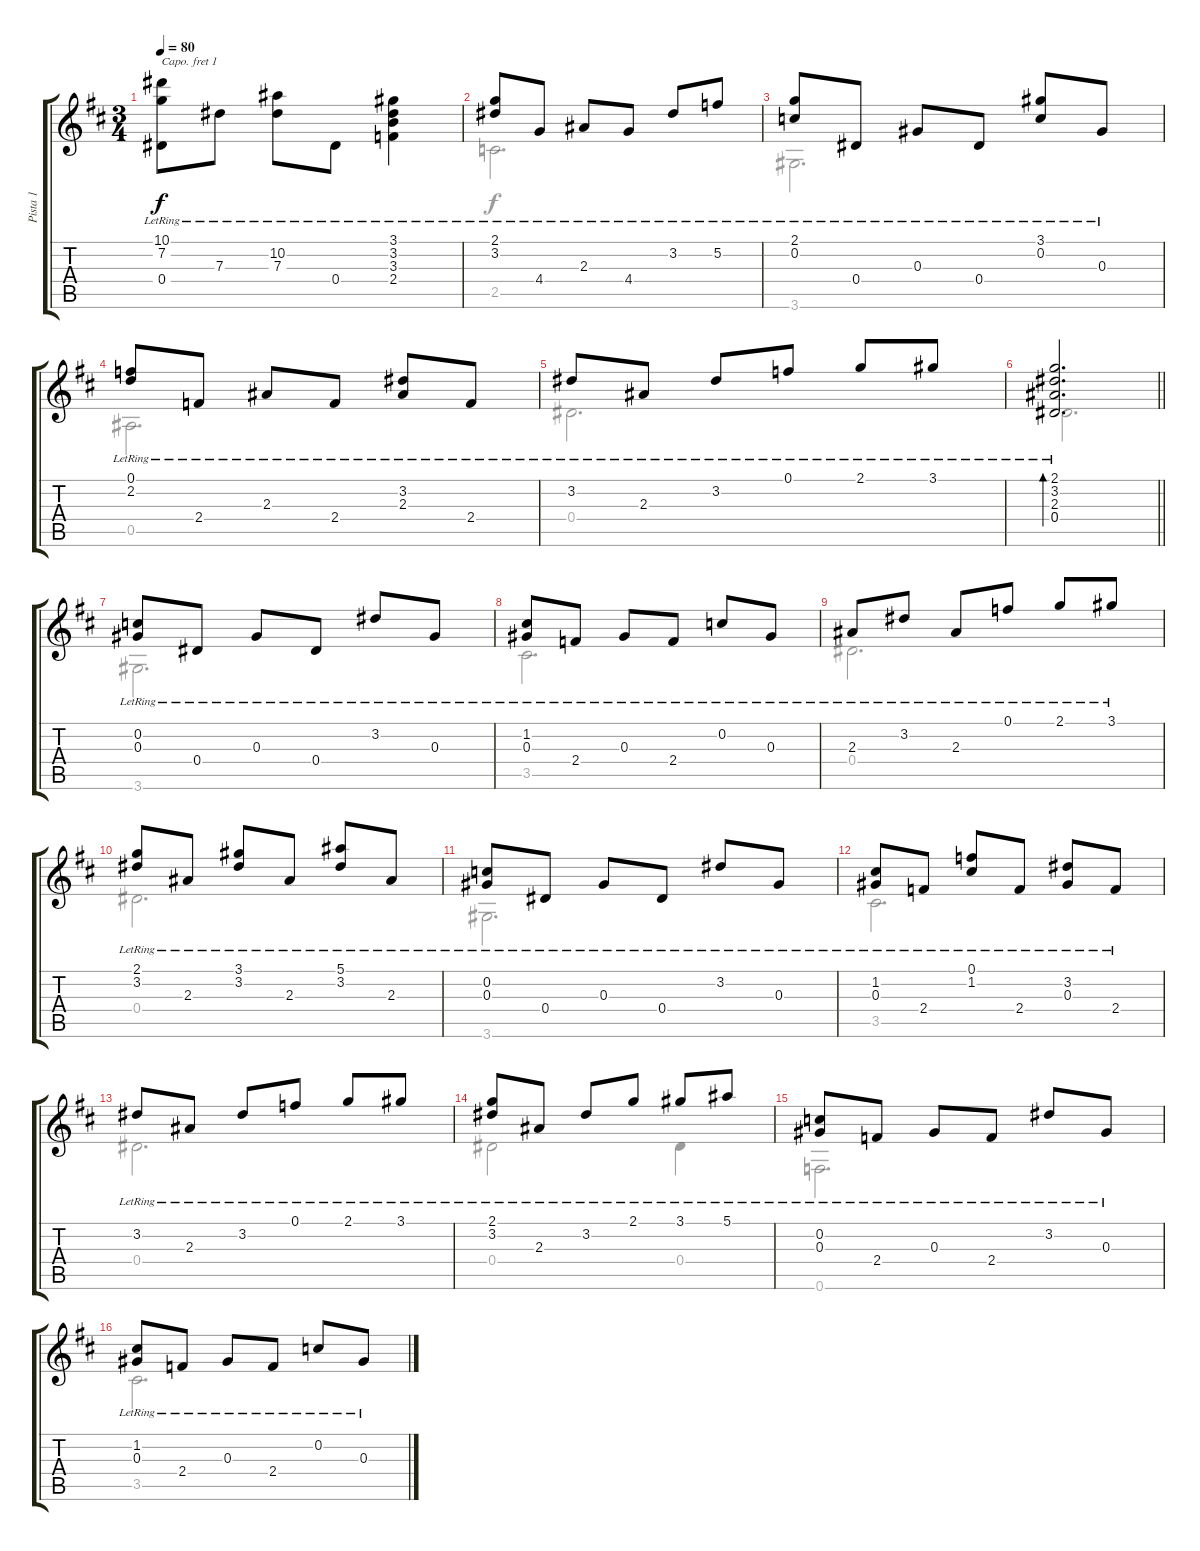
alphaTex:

\track ("Pista 1" "Pista 1") {instrument acousticguitarnylon}
\staff {score tabs}
\capo 1
\tuning (E4 B3 G3 D3 A2 E2) {hide}
\voice
\ts (3 4)
\tempo 80
\clef g2
\ks d
(10.1{lr} 7.2{lr} 0.4{lr}).8{dy f} 7.3{lr}.8 (10.2{lr} 7.3{lr}).8 0.4{lr}.8 (3.1{lr} 3.2{lr} 3.3{lr} 2.4{lr}).4 |
(2.1{lr} 3.2{lr}).8 4.4{lr}.8 2.3{lr}.8 4.4{lr}.8 3.2{lr}.8 5.2{lr}.8 |
(2.1{lr} 0.2{lr}).8 0.4{lr}.8 0.3{lr}.8 0.4{lr}.8 (3.1{lr} 0.2{lr}).8 0.3{lr}.8 |
(0.1{lr} 2.2{lr}).8 2.4{lr}.8 2.3{lr}.8 2.4{lr}.8 (3.2{lr} 2.3{lr}).8 2.4{lr}.8 |
3.2{lr}.8 2.3{lr}.8 3.2{lr}.8 0.1{lr}.8 2.1{lr}.8 3.1{lr}.8 |
\barLineRight lightlight
(2.1{lr} 3.2{lr} 2.3{lr} 0.4).2{d bd 120} |
(0.2{lr} 0.3{lr}).8 0.4{lr}.8 0.3{lr}.8 0.4{lr}.8 3.2{lr}.8 0.3{lr}.8 |
(1.2{lr} 0.3{lr}).8 2.4{lr}.8 0.3{lr}.8 2.4{lr}.8 0.2{lr}.8 0.3{lr}.8 |
2.3{lr}.8 3.2{lr}.8 2.3{lr}.8 0.1{lr}.8 2.1{lr}.8 3.1{lr}.8 |
(2.1{lr} 3.2{lr}).8 2.3{lr}.8 (3.1{lr} 3.2{lr}).8 2.3{lr}.8 (5.1{lr} 3.2{lr}).8 2.3{lr}.8 |
(0.2{lr} 0.3{lr}).8 0.4{lr}.8 0.3{lr}.8 0.4{lr}.8 3.2{lr}.8 0.3{lr}.8 |
(1.2{lr} 0.3{lr}).8 2.4{lr}.8 (0.1{lr} 1.2{lr}).8 2.4{lr}.8 (3.2{lr} 0.3{lr}).8 2.4{lr}.8 |
3.2{lr}.8 2.3{lr}.8 3.2{lr}.8 0.1{lr}.8 2.1{lr}.8 3.1{lr}.8 |
(2.1{lr} 3.2{lr}).8 2.3{lr}.8 3.2{lr}.8 2.1{lr}.8 3.1{lr}.8 5.1{lr}.8 |
(0.2{lr} 0.3{lr}).8 2.4{lr}.8 0.3{lr}.8 2.4{lr}.8 3.2{lr}.8 0.3{lr}.8 |
(1.2{lr} 0.3{lr}).8 2.4{lr}.8 0.3{lr}.8 2.4{lr}.8 0.2{lr}.8 0.3{lr}.8
\voice
\clef g2
\ottava regular
\simile none
\ks d
|
2.5.2{d} |
3.6.2{d} |
0.5.2{d} |
0.4.2{d} |
\barLineRight lightlight
0.4.2{d} |
3.6.2{d} |
3.5.2{d} |
0.4.2{d} |
0.4.2{d} |
3.6.2{d} |
3.5.2{d} |
0.4.2{d} |
0.4.2 0.4.4 |
0.6.2{d} |
3.5.2{d}
